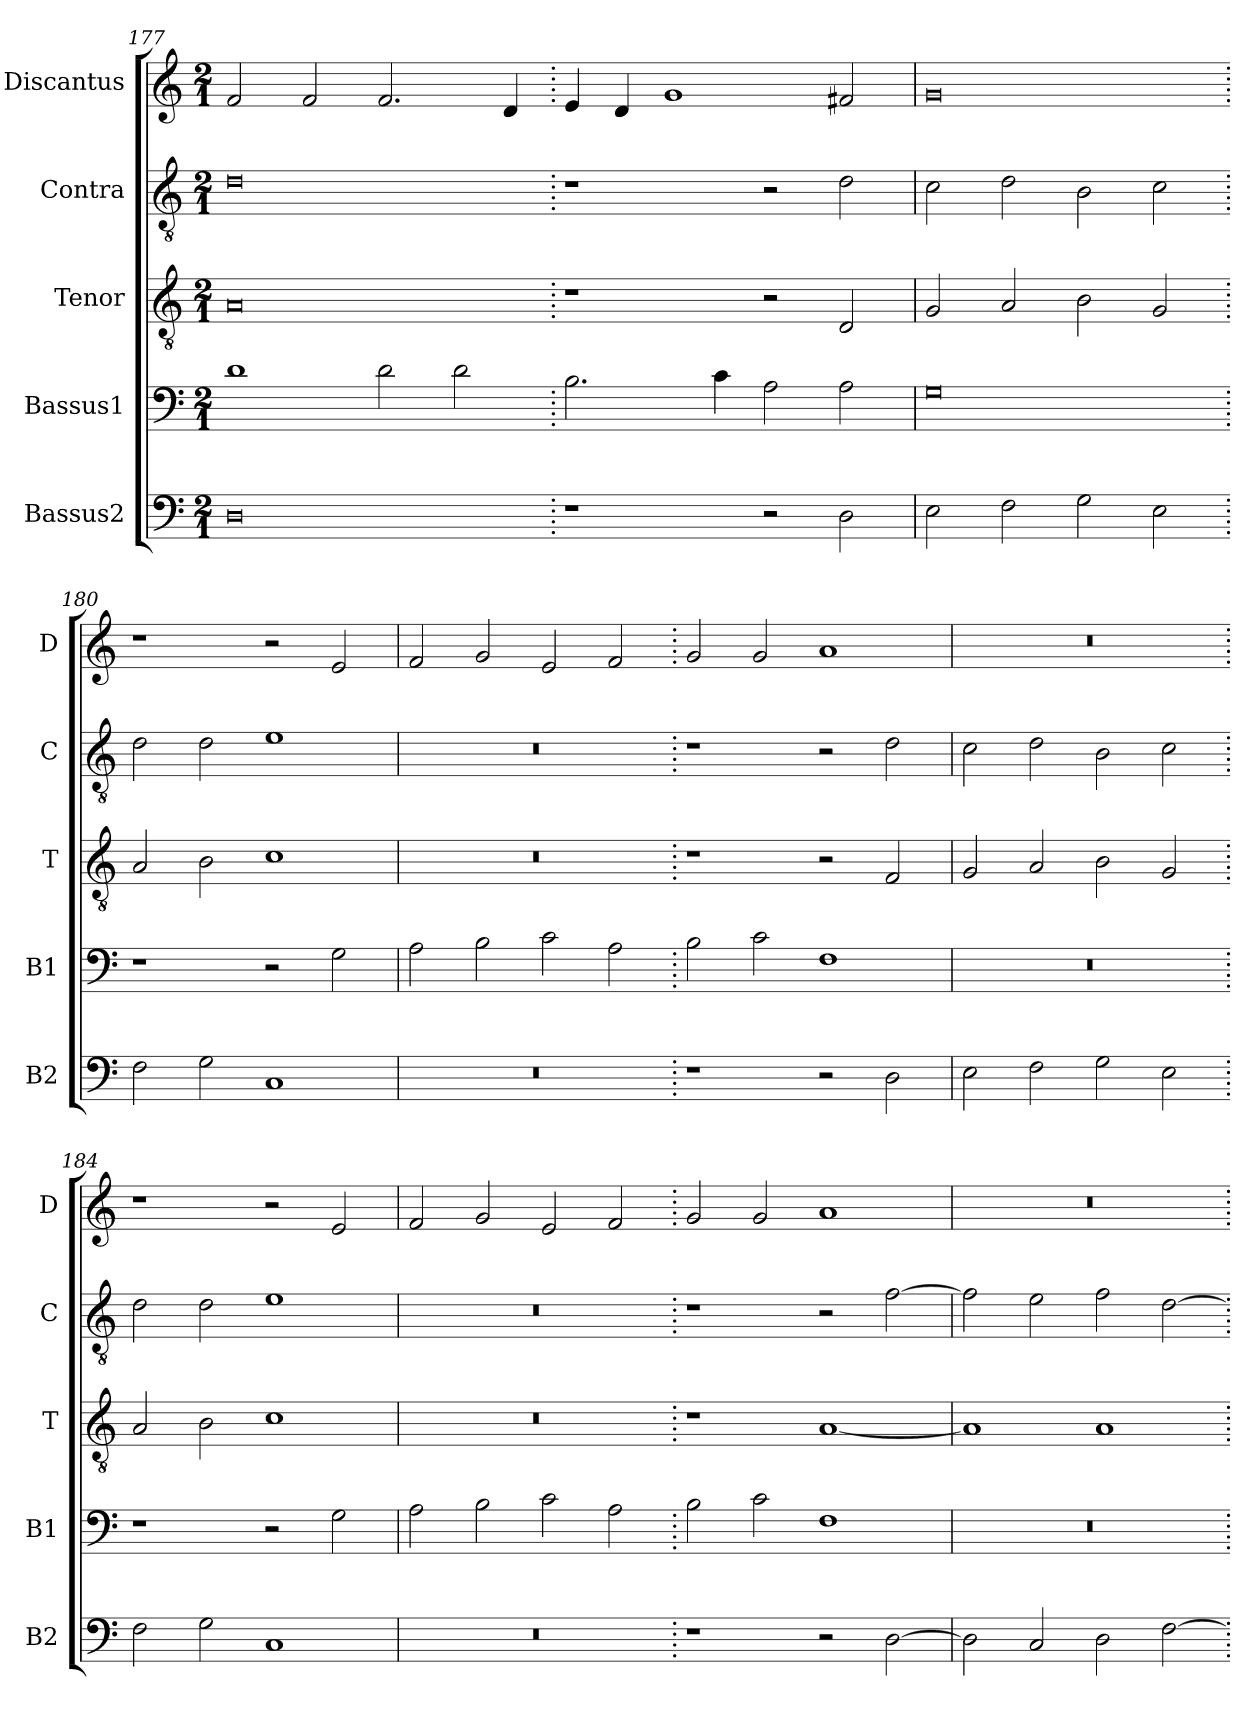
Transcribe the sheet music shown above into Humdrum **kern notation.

**kern	**kern	**kern	**kern	**kern
*part5	*part4	*part3	*part2	*part1
*staff5	*staff4	*staff3	*staff2	*staff1
*I"Bassus2	*I"Bassus1	*I"Tenor	*I"Contra	*I"Discantus
*I'B2	*I'B1	*I'T	*I'C	*I'D
*clefF4	*clefF4	*clefGv2	*clefGv2	*clefG2
*k[]	*k[]	*k[]	*k[]	*k[]
*M2/1	*M2/1	*M2/1	*M2/1	*M2/1
=177	=177	=177	=177	=177
0D	1d	0A	0d	2f/
.	.	.	.	2f/
.	2d\	.	.	2.f/
.	2d\	.	.	.
.	.	.	.	4d/
=178.	=178.	=178.	=178.	=178.
1r	2.B\	1r	1r	4e/
.	.	.	.	4d/
.	.	.	.	1g
.	4c\	.	.	.
2r	2A\	2r	2r	.
2D\	2A\	2D/	2d\	2f#X/
=179	=179	=179	=179	=179
2E\	0G	2G/	2c\	0g
2F\	.	2A/	2d\	.
2G\	.	2B\	2B\	.
2E\	.	2G/	2c\	.
=180.	=180.	=180.	=180.	=180.
2F\	1r	2A/	2d\	1r
2G\	.	2B\	2d\	.
1C	2r	1c	1e	2r
.	2G\	.	.	2e/
=181	=181	=181	=181	=181
0r	2A\	0r	0r	2f/
.	2B\	.	.	2g/
.	2c\	.	.	2e/
.	2A\	.	.	2f/
=182.	=182.	=182.	=182.	=182.
1r	2B\	1r	1r	2g/
.	2c\	.	.	2g/
2r	1F	2r	2r	1a
2D\	.	2F/	2d\	.
=183	=183	=183	=183	=183
2E\	0r	2G/	2c\	0r
2F\	.	2A/	2d\	.
2G\	.	2B\	2B\	.
2E\	.	2G/	2c\	.
=184.	=184.	=184.	=184.	=184.
2F\	1r	2A/	2d\	1r
2G\	.	2B\	2d\	.
1C	2r	1c	1e	2r
.	2G\	.	.	2e/
=185	=185	=185	=185	=185
0r	2A\	0r	0r	2f/
.	2B\	.	.	2g/
.	2c\	.	.	2e/
.	2A\	.	.	2f/
=186.	=186.	=186.	=186.	=186.
1r	2B\	1r	1r	2g/
.	2c\	.	.	2g/
2r	1F	[1A	2r	1a
[2D\	.	.	[2f\	.
=187	=187	=187	=187	=187
2D\]	0r	1A]	2f\]	0r
2C/	.	.	2e\	.
2D\	.	1A	2f\	.
[2F\	.	.	[2d\	.
=.	=.	=.	=.	=.
*-	*-	*-	*-	*-
